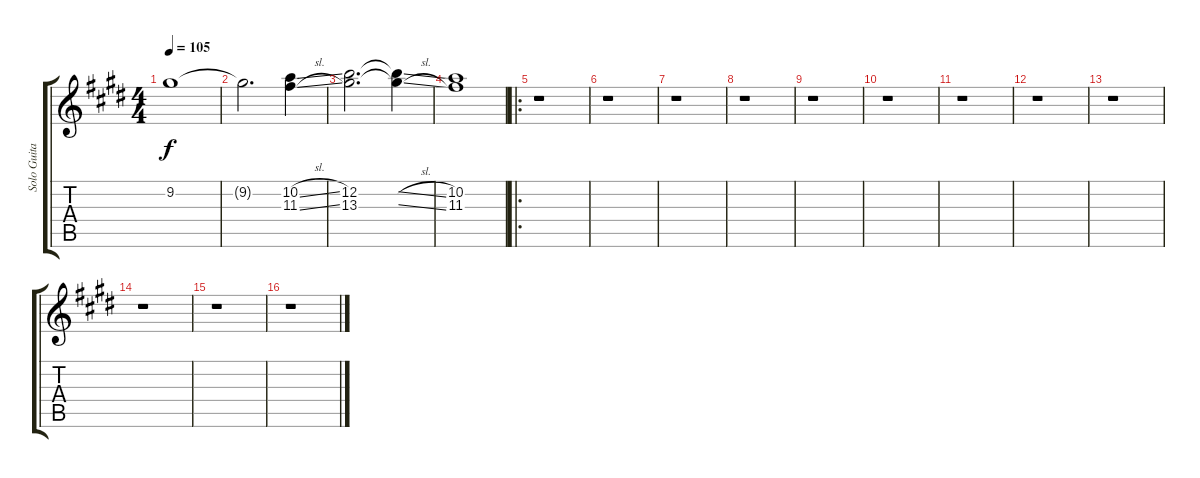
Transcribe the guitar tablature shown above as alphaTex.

\track ("Solo Guitar" "Solo Guita") {instrument distortionguitar}
\staff {score tabs}
\tuning (E4 B3 G3 D3 A2 E2) {hide}
\ts (4 4)
\tempo 105
\clef g2
\ks e
9.2.1{dy f} |
\ks c#minor
9.2{t}.2{d} (10.2{sl} 11.3{sl}).4 |
(12.2 13.3).2{d} (12.2{sl t} 13.3{sl t}).4 |
(10.2 11.3).1 |
\ro
\ks e
r.1 |
\ks c#minor
r.1 |
r.1 |
r.1 |
\ks e
r.1 |
\ks c#minor
r.1 |
r.1 |
r.1 |
\ks e
r.1 |
\ks c#minor
r.1 |
r.1 |
r.1
